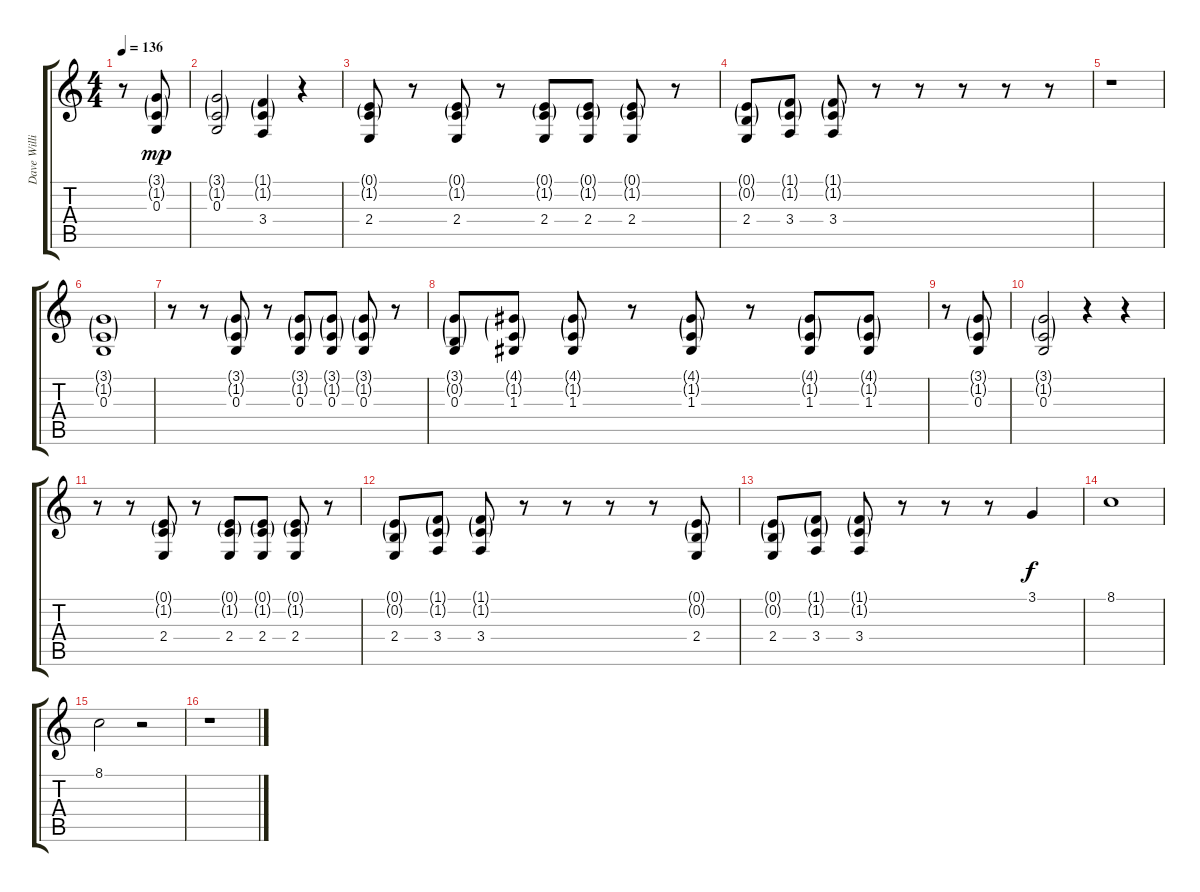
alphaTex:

\track ("Dave Williams" "Dave Willi") {instrument cello}
\staff {score tabs}
\tuning (E4 B3 G3 D3 A2 E2) {hide}
\ts (4 4)
\tempo 136
\clef g2
\ks c
r.8{dy mp} (3.1{g} 1.2{g} 0.3).8 |
(3.1{g} 1.2{g} 0.3).2 (1.1{g} 1.2{g} 3.4).4 r.4 |
(0.1{g} 1.2{g} 2.4).8 r.8 (0.1{g} 1.2{g} 2.4).8 r.8 (0.1{g} 1.2{g} 2.4).8 (0.1{g} 1.2{g} 2.4).8 (0.1{g} 1.2{g} 2.4).8 r.8 |
(0.1{g} 0.2{g} 2.4).8 (1.1{g} 1.2{g} 3.4).8 (1.1{g} 1.2{g} 3.4).8 r.8 r.8 r.8 r.8 r.8 |
r.1 |
(3.1{g} 1.2{g} 0.3).1 |
r.8 r.8 (3.1{g} 1.2{g} 0.3).8 r.8 (3.1{g} 1.2{g} 0.3).8 (3.1{g} 1.2{g} 0.3).8 (3.1{g} 1.2{g} 0.3).8 r.8 |
(3.1{g} 0.2{g} 0.3).8 (4.1{g} 1.2{g} 1.3).8 (4.1{g} 1.2{g} 1.3).8 r.8 (4.1{g} 1.2{g} 1.3).8 r.8 (4.1{g} 1.2{g} 1.3).8 (4.1{g} 1.2{g} 1.3).8 |
r.8 (3.1{g} 1.2{g} 0.3).8 |
(3.1{g} 1.2{g} 0.3).2 r.4 r.4 |
r.8 r.8 (0.1{g} 1.2{g} 2.4).8 r.8 (0.1{g} 1.2{g} 2.4).8 (0.1{g} 1.2{g} 2.4).8 (0.1{g} 1.2{g} 2.4).8 r.8 |
(0.1{g} 0.2{g} 2.4).8 (1.1{g} 1.2{g} 3.4).8 (1.1{g} 1.2{g} 3.4).8 r.8 r.8 r.8 r.8 (0.1{g} 0.2{g} 2.4).8 |
(0.1{g} 0.2{g} 2.4).8 (1.1{g} 1.2{g} 3.4).8 (1.1{g} 1.2{g} 3.4).8 r.8 r.8 r.8 3.1.4{dy f} |
8.1.1 |
8.1.2 r.2 |
r.1
